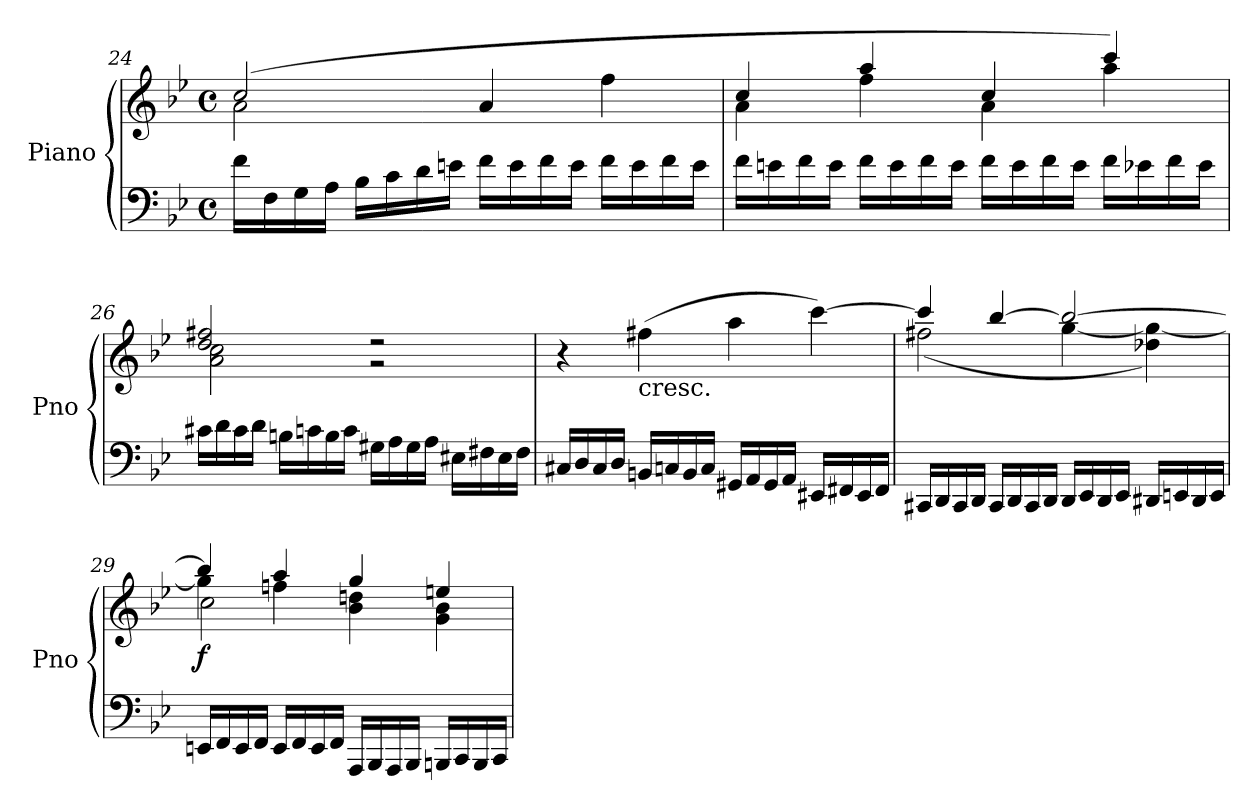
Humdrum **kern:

**kern	**kern	**dynam
*part1	*part1	*part1
*staff2	*staff1	*staff1/2
*I"Piano	*	*
*I'Pno	*	*
*clefF4	*clefG2	*
*k[b-e-]	*k[b-e-]	*
*B-:	*B-:	*
*M4/4	*M4/4	*
*met(c)	*met(c)	*
=24	=24	=24
*	*^	*
16f\LL	(>2cc/	2a\	.
16F\	.	.	.
16G\	.	.	.
16A\JJ	.	.	.
16B-\LL	.	.	.
16c\	.	.	.
16d\	.	.	.
16en\JJ	.	.	.
16f\LL	4a/	2ryy	.
16e\	.	.	.
16f\	.	.	.
16e\JJ	.	.	.
16f\LL	4ff\	.	.
16e\	.	.	.
16f\	.	.	.
16e\JJ	.	.	.
=25	=25	=25	=25
16f\LL	4cc/	4a\	.
16en\	.	.	.
16f\	.	.	.
16e\JJ	.	.	.
16f\LL	4aa/	4ff\	.
16e\	.	.	.
16f\	.	.	.
16e\JJ	.	.	.
16f\LL	4cc/	4a\	.
16e\	.	.	.
16f\	.	.	.
16e\JJ	.	.	.
16f\LL	4ccc/)	4aa\	.
16e-X\	.	.	.
16f\	.	.	.
16e-\JJ	.	.	.
=26	=26	=26	=26
16c#X\LL	2dd/ 2ff#X/	2a\ 2cc\	.
16d\	.	.	.
16c#\	.	.	.
16d\JJ	.	.	.
16Bn\LL	.	.	.
16cn\	.	.	.
16B\	.	.	.
16c\JJ	.	.	.
16G#X\LL	2r	2r	.
16A\	.	.	.
16G#\	.	.	.
16A\JJ	.	.	.
16E#X\LL	.	.	.
16F#X\	.	.	.
16E#\	.	.	.
16F#\JJ	.	.	.
*	*v	*v	*
=27	=27	=27
16C#X/LL	4r	.
16D/	.	.
16C#/	.	.
16D/JJ	.	.
!	!LO:TX:b:t=cresc.	!
16BBn/LL	(>4ff#X\	.
16Cn/	.	.
16BB/	.	.
16C/JJ	.	.
16GG#X/LL	4aa\	.
16AA/	.	.
16GG#/	.	.
16AA/JJ	.	.
16EE#X/LL	[4ccc\)	.
16FF#X/	.	.
16EE#/	.	.
16FF#/JJ	.	.
=28	=28	=28
*	*^	*
16CC#X/LL	4ccc/]	(<2ff#X\	.
16DD/	.	.	.
16CC#/	.	.	.
16DD/JJ	.	.	.
16CC#/LL	[4bb-/	.	.
16DD/	.	.	.
16CC#/	.	.	.
16DD/JJ	.	.	.
16DD/LL	2bb-/_	[4gg\	.
16EE-/	.	.	.
16DD/	.	.	.
16EE-/JJ	.	.	.
16DD#X/LL	.	4dd-X\ 4gg\_)	.
16EEn/	.	.	.
16DD#/	.	.	.
16EE/JJ	.	.	.
=29	=29	=29	=29
*	*	*^	*
!	!	!	!	!LO:DY:b
16EEn/LL	4bb-/]	4gg\]	2cc\	f
16FF/	.	.	.	.
16EE/	.	.	.	.
16FF/JJ	.	.	.	.
16EE/LL	4aa/	4ffn\	.	.
16FF/	.	.	.	.
16EE/	.	.	.	.
16FF/JJ	.	.	.	.
16AAA/LL	4gg/	4b-\ 4ddn\	2ryy	.
16BBB-/	.	.	.	.
16AAA/	.	.	.	.
16BBB-/JJ	.	.	.	.
16BBBn/LL	4een/	4g\ 4b-\	.	.
16CC/	.	.	.	.
16BBB/	.	.	.	.
16CC/JJ	.	.	.	.
*	*v	*v	*v	*
=	=	=
*-	*-	*-
